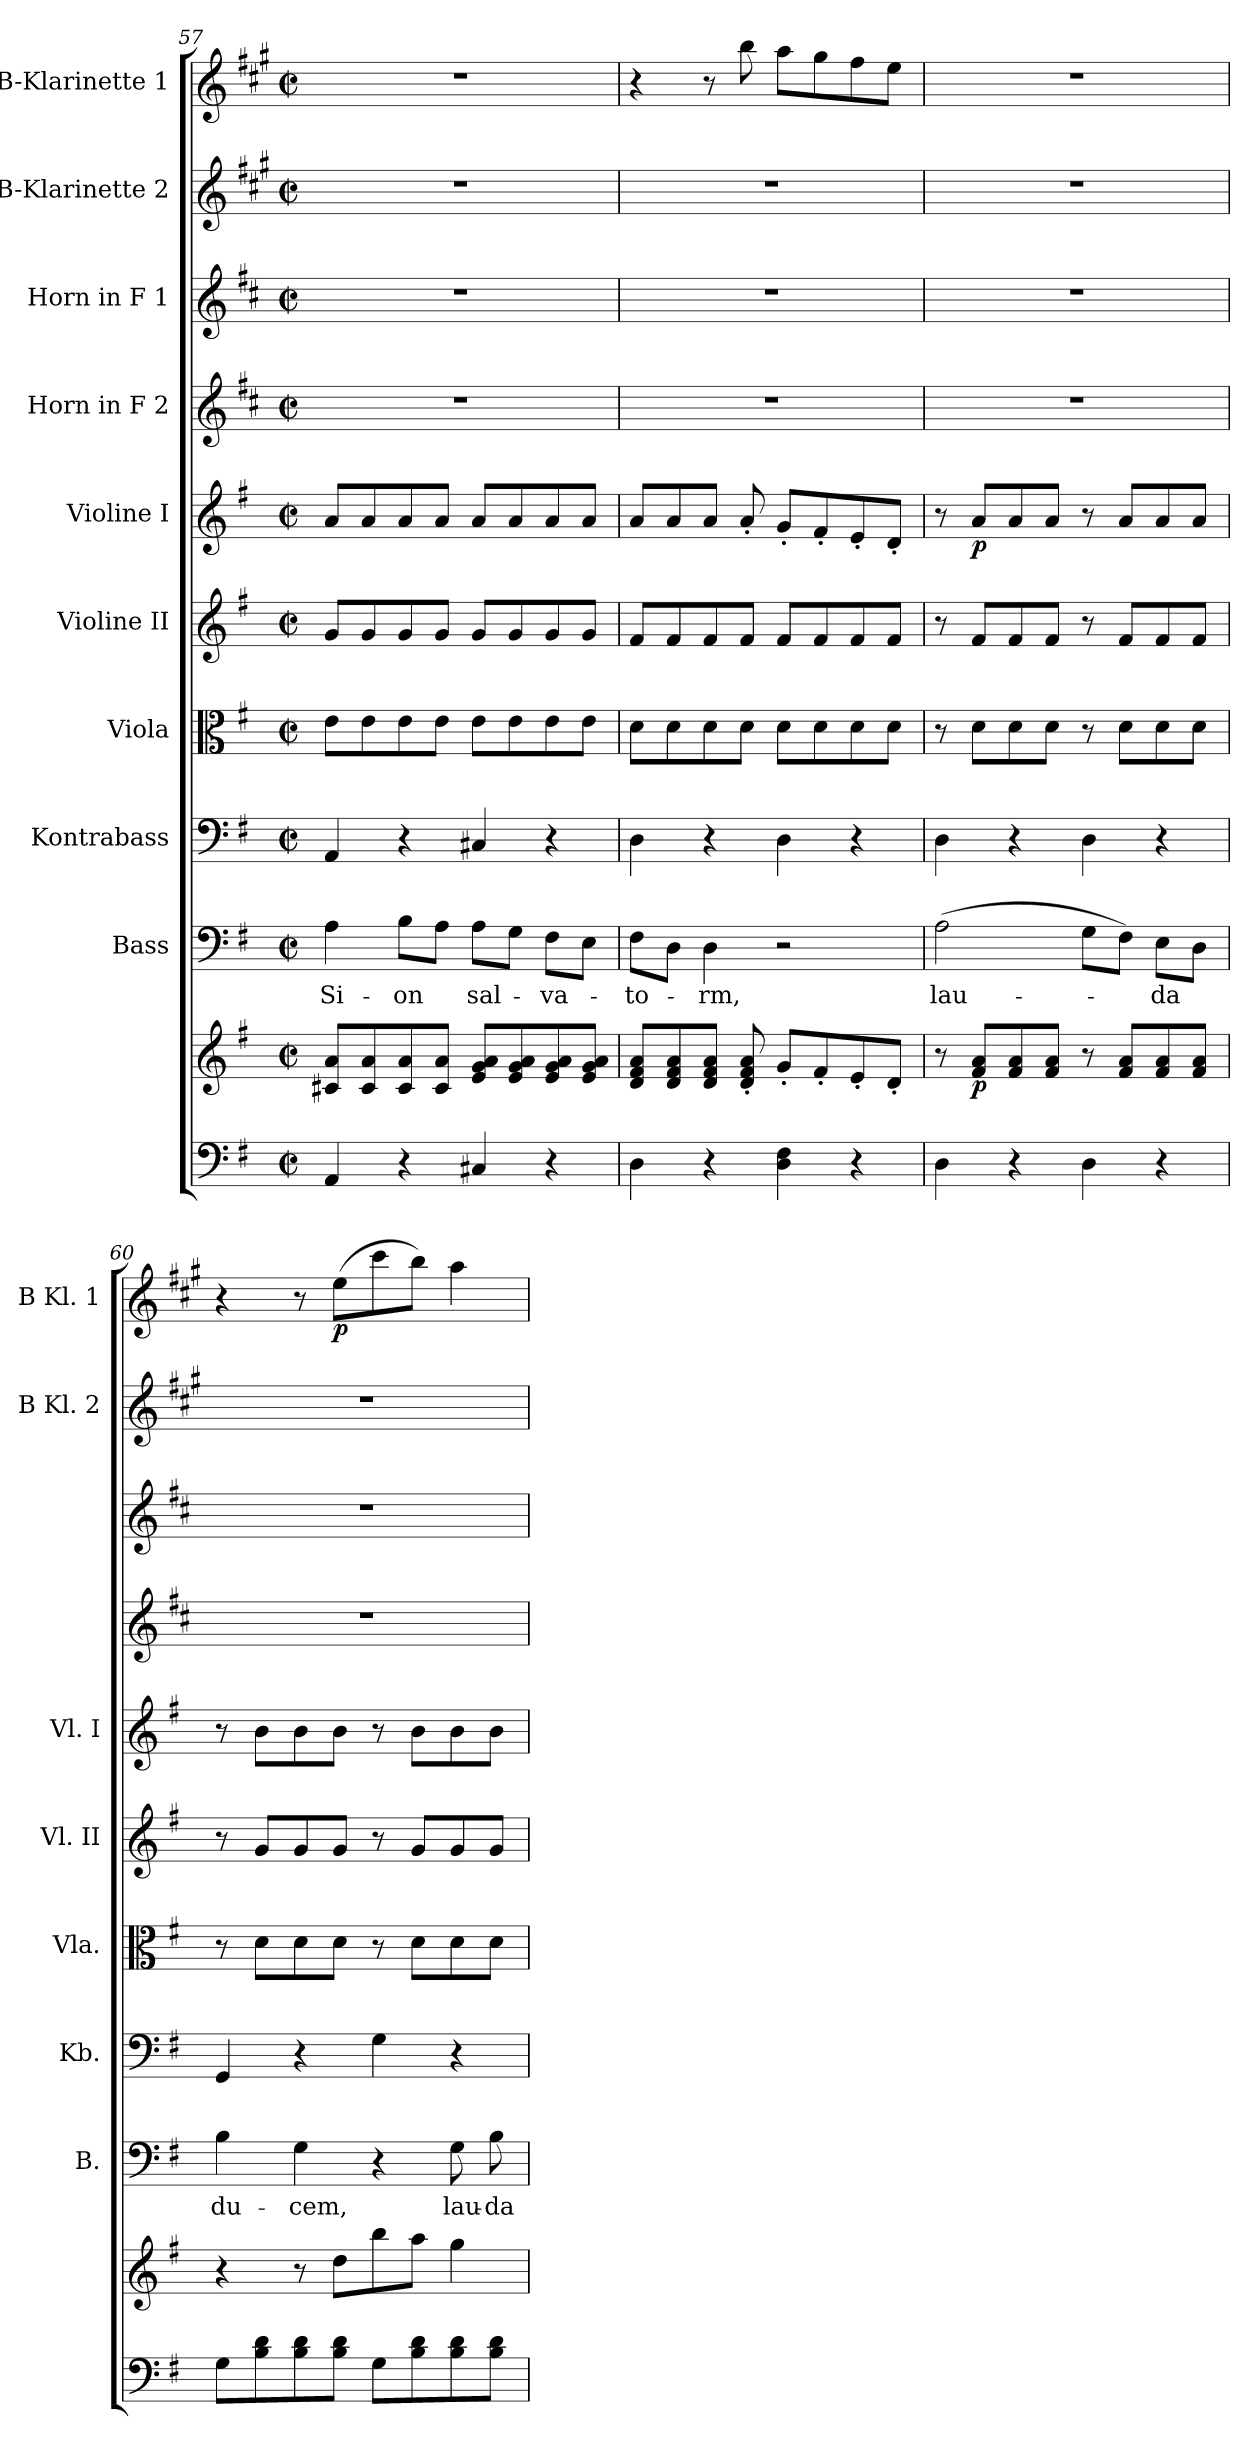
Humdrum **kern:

**kern	**kern	**dynam	**kern	**text	**kern	**kern	**kern	**kern	**dynam	**kern	**kern	**kern	**kern	**dynam
*part10	*part10	*part10	*part9	*part9	*part8	*part7	*part6	*part5	*part5	*part4	*part3	*part2	*part1	*part1
*staff11	*staff10	*staff10/11	*staff9	*staff9	*staff8	*staff7	*staff6	*staff5	*staff5	*staff4	*staff3	*staff2	*staff1	*staff1
*	*	*	*I"Bass	*	*I"Kontrabass	*I"Viola	*I"Violine II	*I"Violine I	*	*I"Horn in F 2	*I"Horn in F 1	*I"B-Klarinette 2	*I"B-Klarinette 1	*
*	*	*	*I'B.	*	*I'Kb.	*I'Vla.	*I'Vl. II	*I'Vl. I	*	*	*	*I'B Kl. 2	*I'B Kl. 1	*
*clefF4	*clefG2	*	*clefF4	*	*clefF4	*clefC3	*clefG2	*clefG2	*	*clefG2	*clefG2	*clefG2	*clefG2	*
*	*	*	*	*	*ITrd7c12	*	*	*	*	*ITrd4c7	*ITrd4c7	*ITrd1c2	*ITrd1c2	*
*k[f#]	*k[f#]	*	*k[f#]	*	*k[f#]	*k[f#]	*k[f#]	*k[f#]	*	*k[f#]	*k[f#]	*k[f#]	*k[f#]	*
*G:	*G:	*	*G:	*	*G:	*G:	*G:	*G:	*	*G:	*G:	*G:	*G:	*
*M2/2	*M2/2	*	*M2/2	*	*M2/2	*M2/2	*M2/2	*M2/2	*	*M2/2	*M2/2	*M2/2	*M2/2	*
*met(c|)	*met(c|)	*	*met(c|)	*	*met(c|)	*met(c|)	*met(c|)	*met(c|)	*	*met(c|)	*met(c|)	*met(c|)	*met(c|)	*
=57	=57	=57	=57	=57	=57	=57	=57	=57	=57	=57	=57	=57	=57	=57
!	!	!	!	!LO:LY:b	!	!	!	!	!	!	!	!	!	!
4AA/	8c#X/ 8a/L	.	4A\	Si-	4AAA/	8e\L	8g/L	8a/L	.	1r	1r	1r	1r	.
.	8c#/ 8a/	.	.	.	.	8e\	8g/	8a/	.	.	.	.	.	.
!	!	!	!	!LO:LY:b	!	!	!	!	!	!	!	!	!	!
4r	8c#/ 8a/	.	8B\L	-on	4r	8e\	8g/	8a/	.	.	.	.	.	.
.	8c#/ 8a/J	.	8A\J	.	.	8e\J	8g/J	8a/J	.	.	.	.	.	.
!	!	!	!	!LO:LY:b	!	!	!	!	!	!	!	!	!	!
4C#X/	8e/ 8g/ 8a/L	.	8A\L	sal-	4CC#X/	8e\L	8g/L	8a/L	.	.	.	.	.	.
.	8e/ 8g/ 8a/	.	8G\J	.	.	8e\	8g/	8a/	.	.	.	.	.	.
!	!	!	!	!LO:LY:b	!	!	!	!	!	!	!	!	!	!
4r	8e/ 8g/ 8a/	.	8F#\L	-va-	4r	8e\	8g/	8a/	.	.	.	.	.	.
.	8e/ 8g/ 8a/J	.	8E\J	.	.	8e\J	8g/J	8a/J	.	.	.	.	.	.
=58	=58	=58	=58	=58	=58	=58	=58	=58	=58	=58	=58	=58	=58	=58
!	!	!	!	!LO:LY:b	!	!	!	!	!	!	!	!	!	!
4D\	8d/ 8f#/ 8a/L	.	8F#\L	-to-	4DD\	8d\L	8f#/L	8a/L	.	1r	1r	1r	4r	.
.	8d/ 8f#/ 8a/	.	8D\J	.	.	8d\	8f#/	8a/	.	.	.	.	.	.
!	!	!	!	!LO:LY:b	!	!	!	!	!	!	!	!	!	!
4r	8d/ 8f#/ 8a/J	.	4D\	-rm,	4r	8d\	8f#/	8a/J	.	.	.	.	8r	.
.	8d/'< 8f#/'< 8a/'<	.	.	.	.	8d\J	8f#/J	8a'</	.	.	.	.	8aa\	.
4D\ 4F#\	8g'</L	.	2r	.	4DD\	8d\L	8f#/L	8g'</L	.	.	.	.	8gg\L	.
.	8f#'</	.	.	.	.	8d\	8f#/	8f#'</	.	.	.	.	8ff#\	.
4r	8e'</	.	.	.	4r	8d\	8f#/	8e'</	.	.	.	.	8ee\	.
.	8d'</J	.	.	.	.	8d\J	8f#/J	8d'</J	.	.	.	.	8dd\J	.
!!LO:PB:g=z
=59	=59	=59	=59	=59	=59	=59	=59	=59	=59	=59	=59	=59	=59	=59
!	!	!	!	!LO:LY:b	!	!	!	!	!	!	!	!	!	!
4D\	8r	.	(>2A\	lau-	4DD\	8r	8r	8r	.	1r	1r	1r	1r	.
!	!	!LO:DY:b	!	!	!	!	!	!	!LO:DY:b	!	!	!	!	!
.	8f#/ 8a/L	p	.	.	.	8d\L	8f#/L	8a/L	p	.	.	.	.	.
4r	8f#/ 8a/	.	.	.	4r	8d\	8f#/	8a/	.	.	.	.	.	.
.	8f#/ 8a/J	.	.	.	.	8d\J	8f#/J	8a/J	.	.	.	.	.	.
4D\	8r	.	8G\L	.	4DD\	8r	8r	8r	.	.	.	.	.	.
.	8f#/ 8a/L	.	8F#\J)	.	.	8d\L	8f#/L	8a/L	.	.	.	.	.	.
!	!	!	!	!LO:LY:b	!	!	!	!	!	!	!	!	!	!
4r	8f#/ 8a/	.	8E\L	-da	4r	8d\	8f#/	8a/	.	.	.	.	.	.
.	8f#/ 8a/J	.	8D\J	.	.	8d\J	8f#/J	8a/J	.	.	.	.	.	.
=60	=60	=60	=60	=60	=60	=60	=60	=60	=60	=60	=60	=60	=60	=60
!	!	!	!	!LO:LY:b	!	!	!	!	!	!	!	!	!	!
8G\L	4r	.	4B\	du-	4GGG/	8r	8r	8r	.	1r	1r	1r	4r	.
8B\ 8d\	.	.	.	.	.	8d\L	8g/L	8b\L	.	.	.	.	.	.
!	!	!	!	!LO:LY:b	!	!	!	!	!	!	!	!	!	!
8B\ 8d\	8r	.	4G\	-cem,	4r	8d\	8g/	8b\	.	.	.	.	8r	.
!	!	!	!	!	!	!	!	!	!	!	!	!	!	!LO:DY:b
8B\ 8d\J	8dd\L	.	.	.	.	8d\J	8g/J	8b\J	.	.	.	.	(>8dd\L	p
8G\L	8bb\	.	4r	.	4GG\	8r	8r	8r	.	.	.	.	8bb\	.
8B\ 8d\	8aa\J	.	.	.	.	8d\L	8g/L	8b\L	.	.	.	.	8aa\J)	.
!	!	!	!	!LO:LY:b	!	!	!	!	!	!	!	!	!	!
8B\ 8d\	4gg\	.	8G\	lau-	4r	8d\	8g/	8b\	.	.	.	.	4gg\	.
!	!	!	!	!LO:LY:b	!	!	!	!	!	!	!	!	!	!
8B\ 8d\J	.	.	8B\	-da	.	8d\J	8g/J	8b\J	.	.	.	.	.	.
=	=	=	=	=	=	=	=	=	=	=	=	=	=	=
*-	*-	*-	*-	*-	*-	*-	*-	*-	*-	*-	*-	*-	*-	*-
